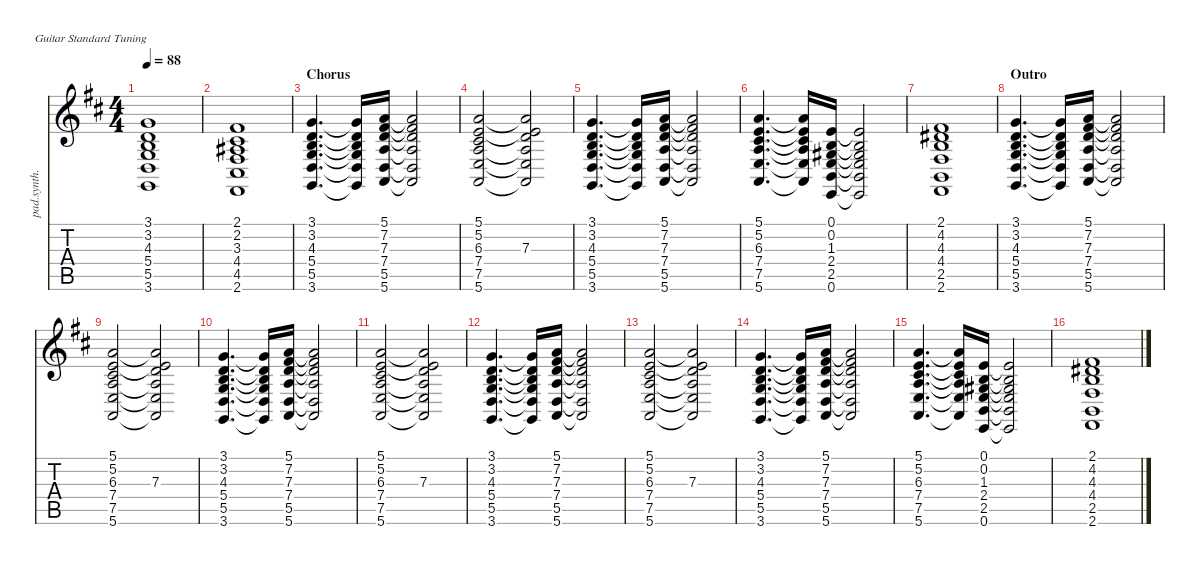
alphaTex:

\defaultSystemsLayout 4
\hideDynamics
\bracketExtendMode nobrackets
\otherSystemsTrackNameOrientation horizontal
\track ("Synthesizer" "pad.synth.") {instrument pad2warm}
\staff {score tabs}
\tuning (E4 B3 G3 D3 A2 E2)
\ts (4 4)
\tempo 88
\clef g2
\ks d
(5.5{acc forcenatural} 5.4{acc forcenatural} 4.3{acc forcenatural} 3.2{acc forcenatural} 3.6{acc forcenatural} 3.1{acc forcenatural}).1{dy mf} |
(4.5{acc #} 4.4{acc #} 3.3{acc #} 2.2{acc #} 2.6{acc #} 2.1{acc #}).1 |
\section ("" "Chorus")
(5.5{acc forcenatural} 5.4{acc forcenatural} 4.3{acc forcenatural} 3.2{acc forcenatural} 3.1{acc forcenatural} 3.6{acc forcenatural}).4{d} (3.2{t acc forcenatural} 4.3{t acc forcenatural} 5.4{t acc forcenatural} 5.5{t acc forcenatural} 3.1{t acc forcenatural} 3.6{t acc forcenatural}).16 (5.6{acc forcenatural} 5.5{acc forcenatural} 7.4{acc forcenatural} 7.3{acc forcenatural} 7.2{acc #} 5.1{acc forcenatural}).16 (7.2{t acc #} 7.3{t acc forcenatural} 7.4{t acc forcenatural} 5.5{t acc forcenatural} 5.6{t acc forcenatural} 5.1{t acc forcenatural}).2 |
(7.5{acc forcenatural} 7.4{acc forcenatural} 6.3{acc #} 5.2{acc forcenatural} 5.6{acc forcenatural} 5.1{acc forcenatural}).2 (7.3{acc forcenatural} 5.2{t acc forcenatural} 5.1{t acc forcenatural} 7.4{t acc forcenatural} 7.5{t acc forcenatural} 5.6{t acc forcenatural}).2 |
(5.5{acc forcenatural} 5.4{acc forcenatural} 4.3{acc forcenatural} 3.2{acc forcenatural} 3.1{acc forcenatural} 3.6{acc forcenatural}).4{d} (3.2{t acc forcenatural} 4.3{t acc forcenatural} 5.4{t acc forcenatural} 5.5{t acc forcenatural} 3.1{t acc forcenatural} 3.6{t acc forcenatural}).16 (5.6{acc forcenatural} 5.5{acc forcenatural} 7.4{acc forcenatural} 7.3{acc forcenatural} 7.2{acc #} 5.1{acc forcenatural}).16 (7.2{t acc #} 7.3{t acc forcenatural} 7.4{t acc forcenatural} 5.5{t acc forcenatural} 5.6{t acc forcenatural} 5.1{t acc forcenatural}).2 |
(7.5{acc forcenatural} 7.4{acc forcenatural} 6.3{acc #} 5.2{acc forcenatural} 5.1{acc forcenatural} 5.6{acc forcenatural}).4{d} (5.2{t acc forcenatural} 6.3{t acc #} 7.4{t acc forcenatural} 7.5{t acc forcenatural} 5.1{t acc forcenatural} 5.6{t acc forcenatural}).16 (0.6{acc forcenatural} 2.5{acc forcenatural} 2.4{acc forcenatural} 1.3{acc #} 0.2{acc forcenatural} 0.1{acc forcenatural}).16 (0.2{t acc forcenatural} 1.3{t acc #} 2.4{t acc forcenatural} 2.5{t acc forcenatural} 0.6{t acc forcenatural} 0.1{t acc forcenatural}).2 |
(2.5{acc forcenatural} 4.4{acc #} 4.3{acc forcenatural} 4.2{acc #} 2.6{acc #} 2.1{acc #}).1 |
\section ("" "Outro")
(5.5{acc forcenatural} 5.4{acc forcenatural} 4.3{acc forcenatural} 3.2{acc forcenatural} 3.1{acc forcenatural} 3.6{acc forcenatural}).4{d} (3.2{t acc forcenatural} 4.3{t acc forcenatural} 5.4{t acc forcenatural} 5.5{t acc forcenatural} 3.1{t acc forcenatural} 3.6{t acc forcenatural}).16 (5.6{acc forcenatural} 5.5{acc forcenatural} 7.4{acc forcenatural} 7.3{acc forcenatural} 7.2{acc #} 5.1{acc forcenatural}).16 (7.2{t acc #} 7.3{t acc forcenatural} 7.4{t acc forcenatural} 5.5{t acc forcenatural} 5.6{t acc forcenatural} 5.1{t acc forcenatural}).2 |
(7.5{acc forcenatural} 7.4{acc forcenatural} 6.3{acc #} 5.2{acc forcenatural} 5.6{acc forcenatural} 5.1{acc forcenatural}).2 (7.3{acc forcenatural} 5.2{t acc forcenatural} 5.1{t acc forcenatural} 7.4{t acc forcenatural} 7.5{t acc forcenatural} 5.6{t acc forcenatural}).2 |
(5.5{acc forcenatural} 5.4{acc forcenatural} 4.3{acc forcenatural} 3.2{acc forcenatural} 3.1{acc forcenatural} 3.6{acc forcenatural}).4{d} (3.2{t acc forcenatural} 4.3{t acc forcenatural} 5.4{t acc forcenatural} 5.5{t acc forcenatural} 3.1{t acc forcenatural} 3.6{t acc forcenatural}).16 (5.6{acc forcenatural} 5.5{acc forcenatural} 7.4{acc forcenatural} 7.3{acc forcenatural} 7.2{acc #} 5.1{acc forcenatural}).16 (7.2{t acc #} 7.3{t acc forcenatural} 7.4{t acc forcenatural} 5.5{t acc forcenatural} 5.6{t acc forcenatural} 5.1{t acc forcenatural}).2 |
(7.5{acc forcenatural} 7.4{acc forcenatural} 6.3{acc #} 5.2{acc forcenatural} 5.6{acc forcenatural} 5.1{acc forcenatural}).2 (7.3{acc forcenatural} 5.2{t acc forcenatural} 5.1{t acc forcenatural} 7.4{t acc forcenatural} 7.5{t acc forcenatural} 5.6{t acc forcenatural}).2 |
(5.5{acc forcenatural} 5.4{acc forcenatural} 4.3{acc forcenatural} 3.2{acc forcenatural} 3.1{acc forcenatural} 3.6{acc forcenatural}).4{d} (3.2{t acc forcenatural} 4.3{t acc forcenatural} 5.4{t acc forcenatural} 5.5{t acc forcenatural} 3.1{t acc forcenatural} 3.6{t acc forcenatural}).16 (5.6{acc forcenatural} 5.5{acc forcenatural} 7.4{acc forcenatural} 7.3{acc forcenatural} 7.2{acc #} 5.1{acc forcenatural}).16 (7.2{t acc #} 7.3{t acc forcenatural} 7.4{t acc forcenatural} 5.5{t acc forcenatural} 5.6{t acc forcenatural} 5.1{t acc forcenatural}).2 |
(7.5{acc forcenatural} 7.4{acc forcenatural} 6.3{acc #} 5.2{acc forcenatural} 5.6{acc forcenatural} 5.1{acc forcenatural}).2 (7.3{acc forcenatural} 5.2{t acc forcenatural} 5.1{t acc forcenatural} 7.4{t acc forcenatural} 7.5{t acc forcenatural} 5.6{t acc forcenatural}).2 |
(5.5{acc forcenatural} 5.4{acc forcenatural} 4.3{acc forcenatural} 3.2{acc forcenatural} 3.1{acc forcenatural} 3.6{acc forcenatural}).4{d} (3.2{t acc forcenatural} 4.3{t acc forcenatural} 5.4{t acc forcenatural} 5.5{t acc forcenatural} 3.1{t acc forcenatural} 3.6{t acc forcenatural}).16 (5.6{acc forcenatural} 5.5{acc forcenatural} 7.4{acc forcenatural} 7.3{acc forcenatural} 7.2{acc #} 5.1{acc forcenatural}).16 (7.2{t acc #} 7.3{t acc forcenatural} 7.4{t acc forcenatural} 5.5{t acc forcenatural} 5.6{t acc forcenatural} 5.1{t acc forcenatural}).2 |
(7.5{acc forcenatural} 7.4{acc forcenatural} 6.3{acc #} 5.2{acc forcenatural} 5.1{acc forcenatural} 5.6{acc forcenatural}).4{d} (5.2{t acc forcenatural} 6.3{t acc #} 7.4{t acc forcenatural} 7.5{t acc forcenatural} 5.1{t acc forcenatural} 5.6{t acc forcenatural}).16 (0.6{acc forcenatural} 2.5{acc forcenatural} 2.4{acc forcenatural} 1.3{acc #} 0.2{acc forcenatural} 0.1{acc forcenatural}).16 (0.2{t acc forcenatural} 1.3{t acc #} 2.4{t acc forcenatural} 2.5{t acc forcenatural} 0.6{t acc forcenatural} 0.1{t acc forcenatural}).2 |
(2.5{acc forcenatural} 4.4{acc #} 4.3{acc forcenatural} 4.2{acc #} 2.6{acc #} 2.1{acc #}).1
